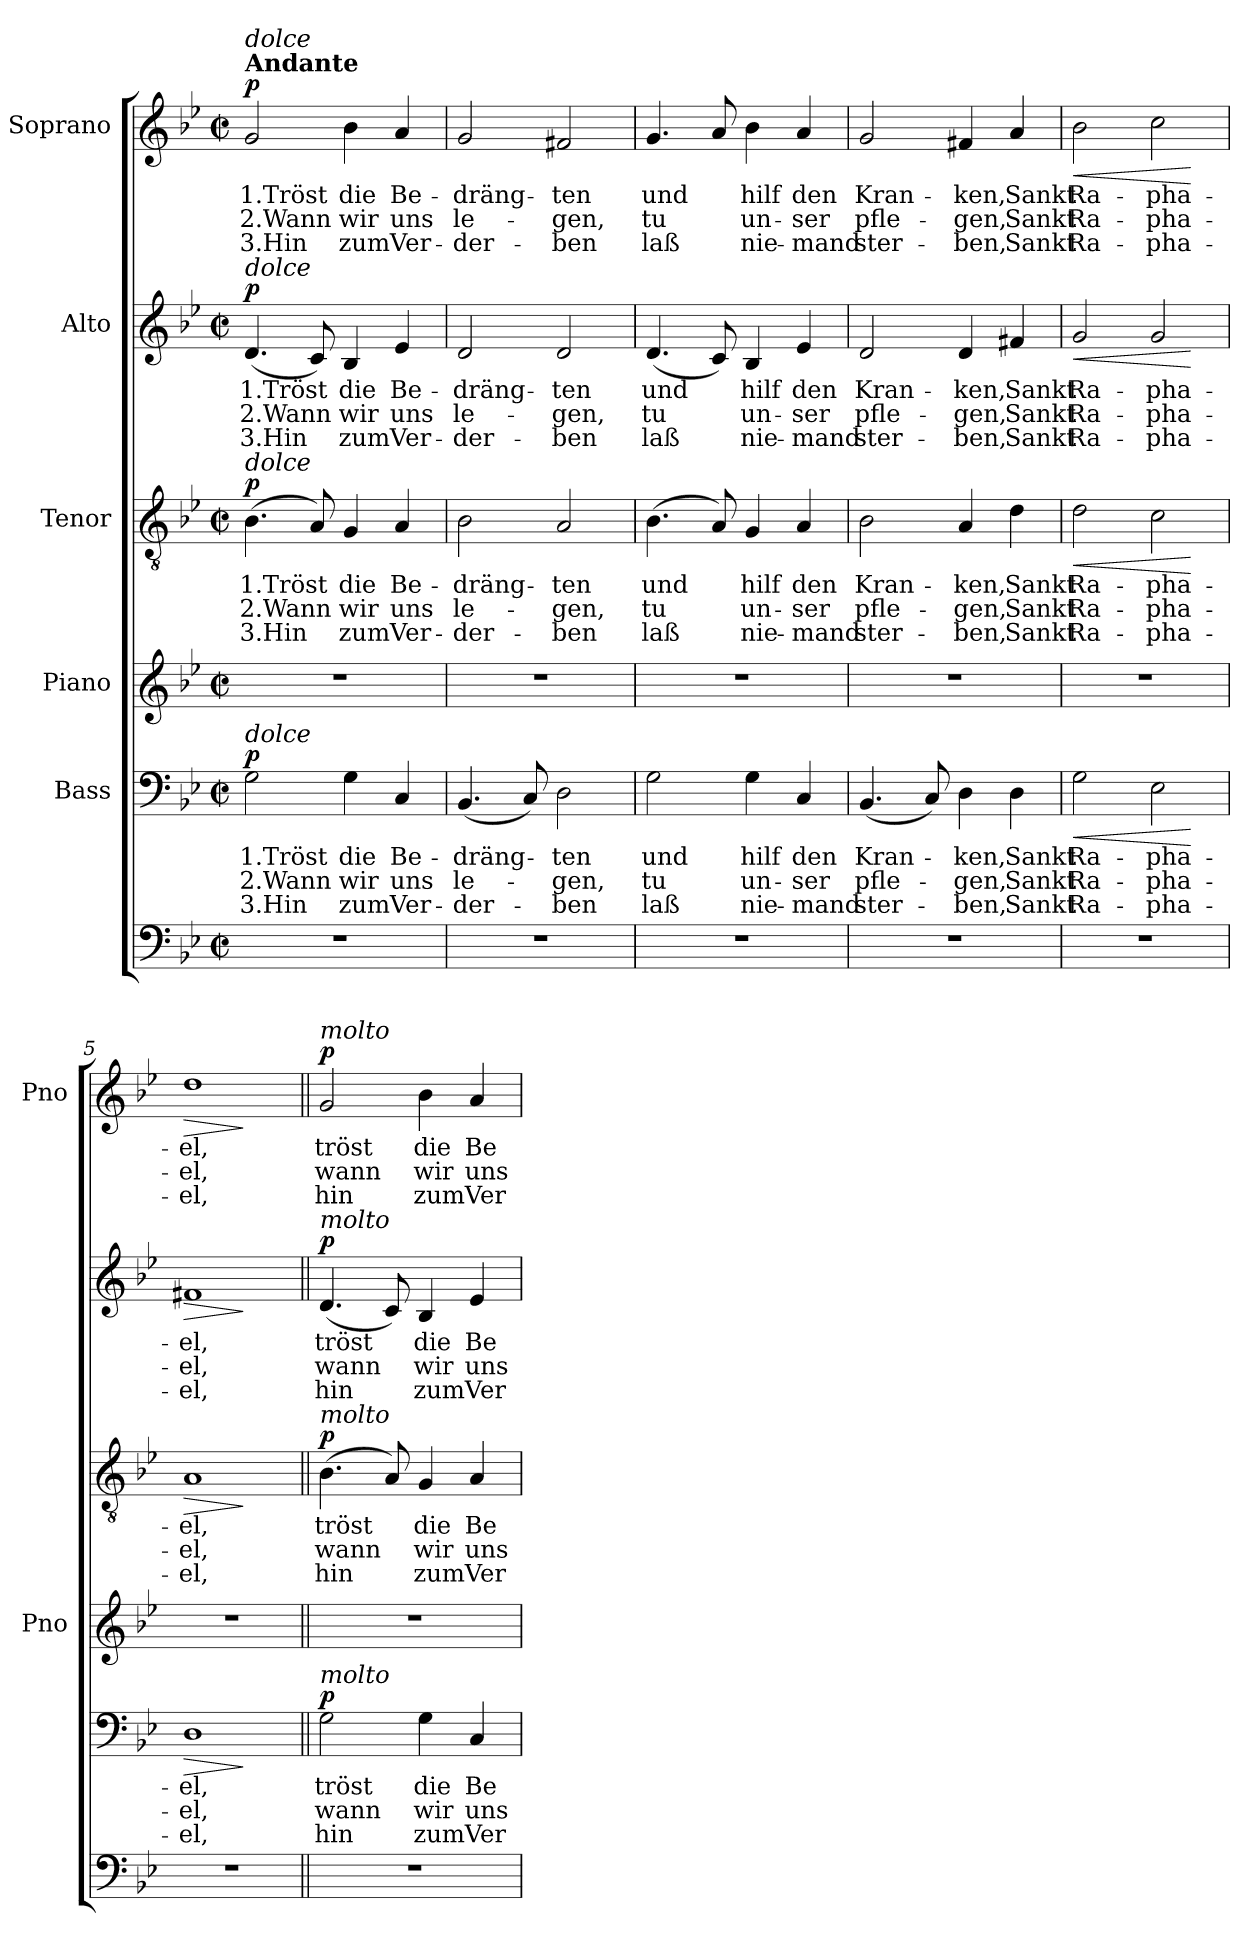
**kern	**kern	**text	**text	**text	**dynam	**kern	**kern	**text	**text	**text	**dynam	**kern	**text	**text	**text	**dynam	**kern	**text	**text	**text	**dynam
*part6	*part5	*part5	*part5	*part5	*part5	*part4	*part3	*part3	*part3	*part3	*part3	*part2	*part2	*part2	*part2	*part2	*part1	*part1	*part1	*part1	*part1
*staff6	*staff5	*staff5	*staff5	*staff5	*staff5	*staff4	*staff3	*staff3	*staff3	*staff3	*staff3	*staff2	*staff2	*staff2	*staff2	*staff2	*staff1	*staff1	*staff1	*staff1	*staff1
*	*I"Bass	*	*	*	*	*I"Piano	*I"Tenor	*	*	*	*	*I"Alto	*	*	*	*	*I"Soprano	*	*	*	*
*	*	*	*	*	*	*I'Pno	*	*	*	*	*	*	*	*	*	*	*I'Pno	*	*	*	*
*clefF4	*clefF4	*	*	*	*	*clefG2	*clefGv2	*	*	*	*	*clefG2	*	*	*	*	*clefG2	*	*	*	*
*k[b-e-]	*k[b-e-]	*	*	*	*	*k[b-e-]	*k[b-e-]	*	*	*	*	*k[b-e-]	*	*	*	*	*k[b-e-]	*	*	*	*
*g:	*g:	*	*	*	*	*g:	*g:	*	*	*	*	*g:	*	*	*	*	*g:	*	*	*	*
*M2/2	*M2/2	*	*	*	*	*M2/2	*M2/2	*	*	*	*	*M2/2	*	*	*	*	*M2/2	*	*	*	*
*met(c|)	*met(c|)	*	*	*	*	*met(c|)	*met(c|)	*	*	*	*	*met(c|)	*	*	*	*	*met(c|)	*	*	*	*
*MM132	*MM132	*	*	*	*	*MM132	*MM132	*	*	*	*	*MM132	*	*	*	*	*MM132	*	*	*	*
=	=	=	=	=	=	=	=	=	=	=	=	=	=	=	=	=	=	=	=	=	=
!	!	!	!	!	!	!	!	!	!	!	!	!	!	!	!	!	!LO:TX:a:B:t=Andante	!	!	!	!
!	!	!	!	!	!	!	!	!	!	!	!	!	!	!	!	!	!LO:TX:a:i:t=dolce	!	!	!	!
!	!	!	!	!	!	!	!	!	!	!	!	!LO:TX:a:i:t=dolce	!	!	!	!	!	!	!	!	!
!	!	!	!	!	!	!	!LO:TX:a:i:t=dolce	!	!	!	!	!	!	!	!	!	!	!	!	!	!
!	!LO:TX:a:i:t=dolce	!	!	!	!	!	!	!	!	!	!	!	!	!	!	!	!	!	!	!	!
!	!	!LO:LY:b	!LO:LY:b	!LO:LY:b	!LO:DY:b	!	!	!LO:LY:b	!LO:LY:b	!LO:LY:b	!LO:DY:b	!	!LO:LY:b	!LO:LY:b	!LO:LY:b	!LO:DY:b	!	!LO:LY:b	!LO:LY:b	!LO:LY:b	!LO:DY:b
1r	2G\	1.Tröst	2.Wann	3.Hin	p	1r	(>4.B-\	1.Tröst	2.Wann	3.Hin	p	(<4.d/	1.Tröst	2.Wann	3.Hin	p	2g/	1.Tröst	2.Wann	3.Hin	p
.	.	.	.	.	.	.	8A/)	.	.	.	.	8c/)	.	.	.	.	.	.	.	.	.
!	!	!LO:LY:b	!LO:LY:b	!LO:LY:b	!	!	!	!LO:LY:b	!LO:LY:b	!LO:LY:b	!	!	!LO:LY:b	!LO:LY:b	!LO:LY:b	!	!	!LO:LY:b	!LO:LY:b	!LO:LY:b	!
.	4G\	die	wir	zum	.	.	4G/	die	wir	zum	.	4B-/	die	wir	zum	.	4b-\	die	wir	zum	.
!	!	!LO:LY:b	!LO:LY:b	!LO:LY:b	!	!	!	!LO:LY:b	!LO:LY:b	!LO:LY:b	!	!	!LO:LY:b	!LO:LY:b	!LO:LY:b	!	!	!LO:LY:b	!LO:LY:b	!LO:LY:b	!
.	4C/	Be-	uns	Ver-	.	.	4A/	Be-	uns	Ver-	.	4e-/	Be-	uns	Ver-	.	4a/	Be-	uns	Ver-	.
=1	=1	=1	=1	=1	=1	=1	=1	=1	=1	=1	=1	=1	=1	=1	=1	=1	=1	=1	=1	=1	=1
!	!	!LO:LY:b	!LO:LY:b	!LO:LY:b	!	!	!	!LO:LY:b	!LO:LY:b	!LO:LY:b	!	!	!LO:LY:b	!LO:LY:b	!LO:LY:b	!	!	!LO:LY:b	!LO:LY:b	!LO:LY:b	!
1r	(<4.BB-/	-dräng-	le-	-der-	.	1r	2B-\	-dräng-	le-	-der-	.	2d/	-dräng-	le-	-der-	.	2g/	-dräng-	le-	-der-	.
.	8C/)	.	.	.	.	.	.	.	.	.	.	.	.	.	.	.	.	.	.	.	.
!	!	!LO:LY:b	!LO:LY:b	!LO:LY:b	!	!	!	!LO:LY:b	!LO:LY:b	!LO:LY:b	!	!	!LO:LY:b	!LO:LY:b	!LO:LY:b	!	!	!LO:LY:b	!LO:LY:b	!LO:LY:b	!
.	2D\	-ten	-gen,	-ben	.	.	2A/	-ten	-gen,	-ben	.	2d/	-ten	-gen,	-ben	.	2f#X/	-ten	-gen,	-ben	.
=2	=2	=2	=2	=2	=2	=2	=2	=2	=2	=2	=2	=2	=2	=2	=2	=2	=2	=2	=2	=2	=2
!	!	!LO:LY:b	!LO:LY:b	!LO:LY:b	!	!	!	!LO:LY:b	!LO:LY:b	!LO:LY:b	!	!	!LO:LY:b	!LO:LY:b	!LO:LY:b	!	!	!LO:LY:b	!LO:LY:b	!LO:LY:b	!
1r	2G\	und	tu	laß	.	1r	(>4.B-\	und	tu	laß	.	(<4.d/	und	tu	laß	.	4.g/	und	tu	laß	.
.	.	.	.	.	.	.	8A/)	.	.	.	.	8c/)	.	.	.	.	8a/	.	.	.	.
!	!	!LO:LY:b	!LO:LY:b	!LO:LY:b	!	!	!	!LO:LY:b	!LO:LY:b	!LO:LY:b	!	!	!LO:LY:b	!LO:LY:b	!LO:LY:b	!	!	!LO:LY:b	!LO:LY:b	!LO:LY:b	!
.	4G\	hilf	un-	nie-	.	.	4G/	hilf	un-	nie-	.	4B-/	hilf	un-	nie-	.	4b-\	hilf	un-	nie-	.
!	!	!LO:LY:b	!LO:LY:b	!LO:LY:b	!	!	!	!LO:LY:b	!LO:LY:b	!LO:LY:b	!	!	!LO:LY:b	!LO:LY:b	!LO:LY:b	!	!	!LO:LY:b	!LO:LY:b	!LO:LY:b	!
.	4C/	den	-ser	-mand	.	.	4A/	den	-ser	-mand	.	4e-/	den	-ser	-mand	.	4a/	den	-ser	-mand	.
=3	=3	=3	=3	=3	=3	=3	=3	=3	=3	=3	=3	=3	=3	=3	=3	=3	=3	=3	=3	=3	=3
!	!	!LO:LY:b	!LO:LY:b	!LO:LY:b	!	!	!	!LO:LY:b	!LO:LY:b	!LO:LY:b	!	!	!LO:LY:b	!LO:LY:b	!LO:LY:b	!	!	!LO:LY:b	!LO:LY:b	!LO:LY:b	!
1r	(<4.BB-/	Kran-	pfle-	ster-	.	1r	2B-\	Kran-	pfle-	ster-	.	2d/	Kran-	pfle-	ster-	.	2g/	Kran-	pfle-	ster-	.
.	8C/)	.	.	.	.	.	.	.	.	.	.	.	.	.	.	.	.	.	.	.	.
!	!	!LO:LY:b	!LO:LY:b	!LO:LY:b	!	!	!	!LO:LY:b	!LO:LY:b	!LO:LY:b	!	!	!LO:LY:b	!LO:LY:b	!LO:LY:b	!	!	!LO:LY:b	!LO:LY:b	!LO:LY:b	!
.	4D\	-ken,	-gen,	-ben,	.	.	4A/	-ken,	-gen,	-ben,	.	4d/	-ken,	-gen,	-ben,	.	4f#X/	-ken,	-gen,	-ben,	.
!	!	!LO:LY:b	!LO:LY:b	!LO:LY:b	!	!	!	!LO:LY:b	!LO:LY:b	!LO:LY:b	!	!	!LO:LY:b	!LO:LY:b	!LO:LY:b	!	!	!LO:LY:b	!LO:LY:b	!LO:LY:b	!
.	4D\	Sankt	Sankt	Sankt	.	.	4d\	Sankt	Sankt	Sankt	.	4f#X/	Sankt	Sankt	Sankt	.	4a/	Sankt	Sankt	Sankt	.
!!LO:PB:g=z
=4	=4	=4	=4	=4	=4	=4	=4	=4	=4	=4	=4	=4	=4	=4	=4	=4	=4	=4	=4	=4	=4
!	!	!LO:LY:b	!LO:LY:b	!LO:LY:b	!LO:HP:b	!	!	!LO:LY:b	!LO:LY:b	!LO:LY:b	!LO:HP:b	!	!LO:LY:b	!LO:LY:b	!LO:LY:b	!LO:HP:b	!	!LO:LY:b	!LO:LY:b	!LO:LY:b	!LO:HP:b
1r	2G\	Ra-	Ra-	Ra-	<	1r	2d\	Ra-	Ra-	Ra-	<	2g/	Ra-	Ra-	Ra-	<	2b-\	Ra-	Ra-	Ra-	<
!	!	!LO:LY:b	!LO:LY:b	!LO:LY:b	!	!	!	!LO:LY:b	!LO:LY:b	!LO:LY:b	!	!	!LO:LY:b	!LO:LY:b	!LO:LY:b	!	!	!LO:LY:b	!LO:LY:b	!LO:LY:b	!
.	2E-\	-pha-	-pha-	-pha-	.	.	2c\	-pha-	-pha-	-pha-	.	2g/	-pha-	-pha-	-pha-	.	2cc\	-pha-	-pha-	-pha-	.
.	.	.	.	.	[	.	.	.	.	.	[	.	.	.	.	[	.	.	.	.	[
=5	=5	=5	=5	=5	=5	=5	=5	=5	=5	=5	=5	=5	=5	=5	=5	=5	=5	=5	=5	=5	=5
!	!	!LO:LY:b	!LO:LY:b	!LO:LY:b	!LO:HP:b	!	!	!LO:LY:b	!LO:LY:b	!LO:LY:b	!LO:HP:b	!	!LO:LY:b	!LO:LY:b	!LO:LY:b	!LO:HP:b	!	!LO:LY:b	!LO:LY:b	!LO:LY:b	!LO:HP:b
1r	1D	-el,	-el,	-el,	>	1r	1A	-el,	-el,	-el,	>	1f#X	-el,	-el,	-el,	>	1dd	-el,	-el,	-el,	>
.	.	.	.	.	]	.	.	.	.	.	]	.	.	.	.	]	.	.	.	.	]
!!LO:PB:g=z
=6||	=6||	=6||	=6||	=6||	=6||	=6||	=6||	=6||	=6||	=6||	=6||	=6||	=6||	=6||	=6||	=6||	=6||	=6||	=6||	=6||	=6||
!	!	!	!	!	!	!	!	!	!	!	!	!	!	!	!	!	!LO:TX:a:i:t=molto	!	!	!	!
!	!	!	!	!	!	!	!	!	!	!	!	!LO:TX:a:i:t=molto	!	!	!	!	!	!	!	!	!
!	!	!	!	!	!	!	!LO:TX:a:i:t=molto	!	!	!	!	!	!	!	!	!	!	!	!	!	!
!	!LO:TX:a:i:t=molto	!	!	!	!	!	!	!	!	!	!	!	!	!	!	!	!	!	!	!	!
!	!	!LO:LY:b	!LO:LY:b	!LO:LY:b	!LO:DY:b	!	!	!LO:LY:b	!LO:LY:b	!LO:LY:b	!LO:DY:b	!	!LO:LY:b	!LO:LY:b	!LO:LY:b	!LO:DY:b	!	!LO:LY:b	!LO:LY:b	!LO:LY:b	!LO:DY:b
1r	2G\	tröst	wann	hin	p	1r	(>4.B-\	tröst	wann	hin	p	(<4.d/	tröst	wann	hin	p	2g/	tröst	wann	hin	p
.	.	.	.	.	.	.	8A/)	.	.	.	.	8c/)	.	.	.	.	.	.	.	.	.
!	!	!LO:LY:b	!LO:LY:b	!LO:LY:b	!	!	!	!LO:LY:b	!LO:LY:b	!LO:LY:b	!	!	!LO:LY:b	!LO:LY:b	!LO:LY:b	!	!	!LO:LY:b	!LO:LY:b	!LO:LY:b	!
.	4G\	die	wir	zum	.	.	4G/	die	wir	zum	.	4B-/	die	wir	zum	.	4b-\	die	wir	zum	.
!	!	!LO:LY:b	!LO:LY:b	!LO:LY:b	!	!	!	!LO:LY:b	!LO:LY:b	!LO:LY:b	!	!	!LO:LY:b	!LO:LY:b	!LO:LY:b	!	!	!LO:LY:b	!LO:LY:b	!LO:LY:b	!
.	4C/	Be-	uns	Ver-	.	.	4A/	Be-	uns	Ver-	.	4e-/	Be-	uns	Ver-	.	4a/	Be-	uns	Ver-	.
=	=	=	=	=	=	=	=	=	=	=	=	=	=	=	=	=	=	=	=	=	=
*-	*-	*-	*-	*-	*-	*-	*-	*-	*-	*-	*-	*-	*-	*-	*-	*-	*-	*-	*-	*-	*-
